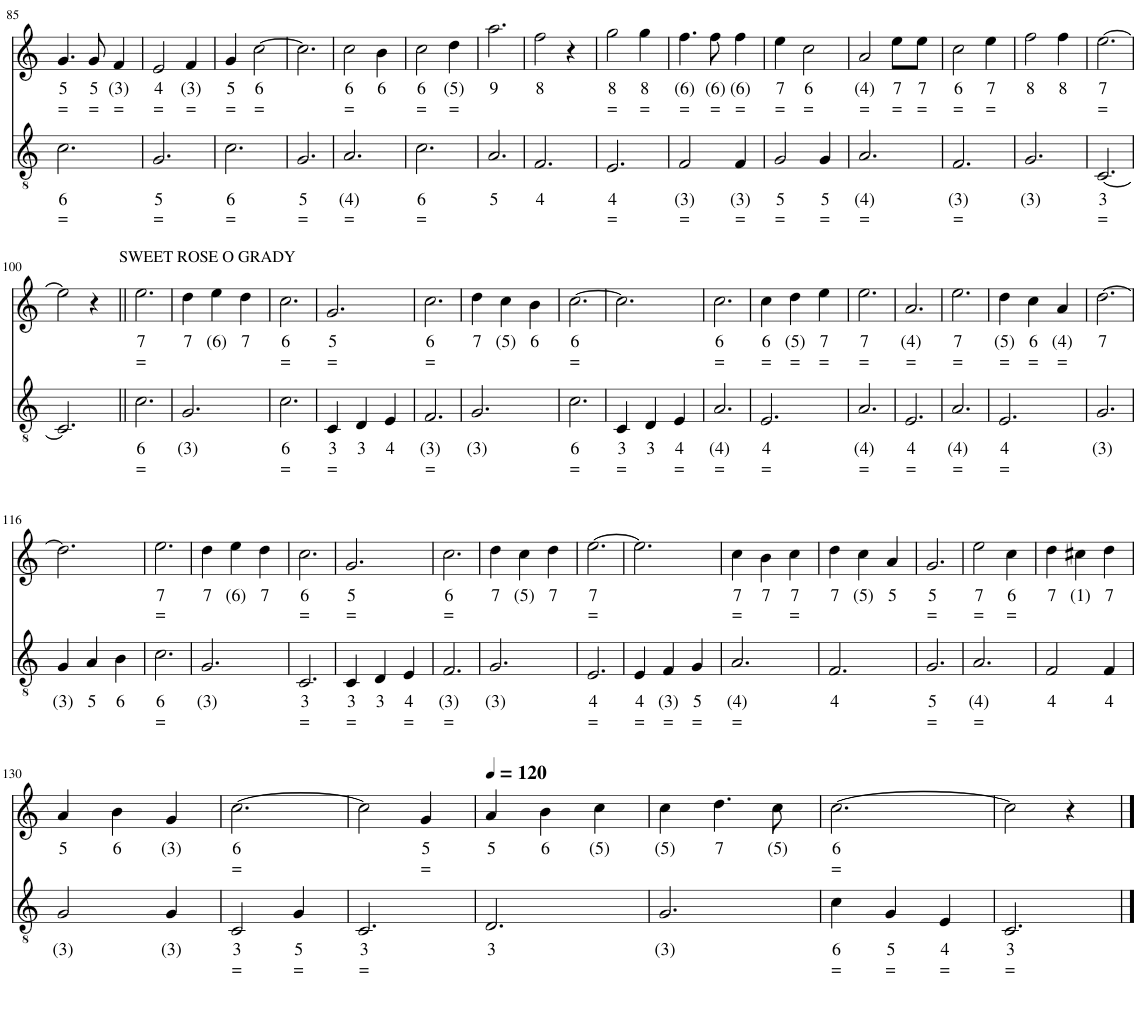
**kern	**text	**text	**kern	**text	**text
*part2	*part2	*part2	*part1	*part1	*part1
*staff2	*staff2	*staff2	*staff1	*staff1	*staff1
*I"Sequenced By	*	*	*I"My Wild Irish Rose (Chauncey Olcott)	*	*
!!LO:PB:g=z
*clefGv2	*	*	*clefG2	*	*
*k[]	*	*	*k[]	*	*
*M3/4	*	*	*M3/4	*	*
=85	=85	=85	=85	=85	=85
!	!LO:LY:b	!LO:LY:b	!	!LO:LY:b	!LO:LY:b
2.c\	6	=	4.g/	5	=
!	!	!	!	!LO:LY:b	!LO:LY:b
.	.	.	8g/	5	=
!	!	!	!	!LO:LY:b	!LO:LY:b
.	.	.	4f/	(3)	=
=86	=86	=86	=86	=86	=86
!	!LO:LY:b	!LO:LY:b	!	!LO:LY:b	!LO:LY:b
2.G/	5	=	2e/	4	=
!	!	!	!	!LO:LY:b	!LO:LY:b
.	.	.	4f/	(3)	=
=87	=87	=87	=87	=87	=87
!	!LO:LY:b	!LO:LY:b	!	!LO:LY:b	!LO:LY:b
2.c\	6	=	4g/	5	=
!	!	!	!	!LO:LY:b	!LO:LY:b
.	.	.	[2cc\	6	=
=88	=88	=88	=88	=88	=88
!	!LO:LY:b	!LO:LY:b	!	!	!
2.G/	5	=	2.cc\]	.	.
=89	=89	=89	=89	=89	=89
!	!LO:LY:b	!LO:LY:b	!	!LO:LY:b	!LO:LY:b
2.A/	(4)	=	2cc\	6	=
!	!	!	!	!LO:LY:b	!
.	.	.	4b\	6	.
=90	=90	=90	=90	=90	=90
!	!LO:LY:b	!LO:LY:b	!	!LO:LY:b	!LO:LY:b
2.c\	6	=	2cc\	6	=
!	!	!	!	!LO:LY:b	!LO:LY:b
.	.	.	4dd\	(5)	=
=91	=91	=91	=91	=91	=91
!	!LO:LY:b	!	!	!LO:LY:b	!
2.A/	5	.	2.aa\	9	.
=92	=92	=92	=92	=92	=92
!	!LO:LY:b	!	!	!LO:LY:b	!
2.F/	4	.	2ff\	8	.
.	.	.	4r	.	.
=93	=93	=93	=93	=93	=93
!	!LO:LY:b	!LO:LY:b	!	!LO:LY:b	!LO:LY:b
2.E/	4	=	2gg\	8	=
!	!	!	!	!LO:LY:b	!LO:LY:b
.	.	.	4gg\	8	=
=94	=94	=94	=94	=94	=94
!	!LO:LY:b	!LO:LY:b	!	!LO:LY:b	!LO:LY:b
2F/	(3)	=	4.ff\	(6)	=
!	!	!	!	!LO:LY:b	!LO:LY:b
.	.	.	8ff\	(6)	=
!	!LO:LY:b	!LO:LY:b	!	!LO:LY:b	!LO:LY:b
4F/	(3)	=	4ff\	(6)	=
=95	=95	=95	=95	=95	=95
!	!LO:LY:b	!LO:LY:b	!	!LO:LY:b	!LO:LY:b
2G/	5	=	4ee\	7	=
!	!	!	!	!LO:LY:b	!LO:LY:b
.	.	.	2cc\	6	=
!	!LO:LY:b	!LO:LY:b	!	!	!
4G/	5	=	.	.	.
=96	=96	=96	=96	=96	=96
!	!LO:LY:b	!LO:LY:b	!	!LO:LY:b	!LO:LY:b
2.A/	(4)	=	2a/	(4)	=
!	!	!	!	!LO:LY:b	!LO:LY:b
.	.	.	8ee\L	7	=
!	!	!	!	!LO:LY:b	!LO:LY:b
.	.	.	8ee\J	7	=
=97	=97	=97	=97	=97	=97
!	!LO:LY:b	!LO:LY:b	!	!LO:LY:b	!LO:LY:b
2.F/	(3)	=	2cc\	6	=
!	!	!	!	!LO:LY:b	!LO:LY:b
.	.	.	4ee\	7	=
=98	=98	=98	=98	=98	=98
!	!LO:LY:b	!	!	!LO:LY:b	!
2.G/	(3)	.	2ff\	8	.
!	!	!	!	!LO:LY:b	!
.	.	.	4ff\	8	.
=99	=99	=99	=99	=99	=99
!	!LO:LY:b	!LO:LY:b	!	!LO:LY:b	!LO:LY:b
[2.C/	3	=	[2.ee\	7	=
!!LO:LB:g=z
=100	=100	=100	=100	=100	=100
2.C/]	.	.	2ee\]	.	.
.	.	.	4r	.	.
=101||	=101||	=101||	=101||	=101||	=101||
!	!	!	!LO:TX:a:t=SWEET ROSE O GRADY	!	!
!	!LO:LY:b	!LO:LY:b	!	!LO:LY:b	!LO:LY:b
2.c\	6	=	2.ee\	7	=
=102	=102	=102	=102	=102	=102
!	!LO:LY:b	!	!	!LO:LY:b	!
2.G/	(3)	.	4dd\	7	.
!	!	!	!	!LO:LY:b	!
.	.	.	4ee\	(6)	.
!	!	!	!	!LO:LY:b	!
.	.	.	4dd\	7	.
=103	=103	=103	=103	=103	=103
!	!LO:LY:b	!LO:LY:b	!	!LO:LY:b	!LO:LY:b
2.c\	6	=	2.cc\	6	=
=104	=104	=104	=104	=104	=104
!	!LO:LY:b	!LO:LY:b	!	!LO:LY:b	!LO:LY:b
4C/	3	=	2.g/	5	=
!	!LO:LY:b	!	!	!	!
4D/	3	.	.	.	.
!	!LO:LY:b	!	!	!	!
4E/	4	.	.	.	.
=105	=105	=105	=105	=105	=105
!	!LO:LY:b	!LO:LY:b	!	!LO:LY:b	!LO:LY:b
2.F/	(3)	=	2.cc\	6	=
=106	=106	=106	=106	=106	=106
!	!LO:LY:b	!	!	!LO:LY:b	!
2.G/	(3)	.	4dd\	7	.
!	!	!	!	!LO:LY:b	!
.	.	.	4cc\	(5)	.
!	!	!	!	!LO:LY:b	!
.	.	.	4b\	6	.
=107	=107	=107	=107	=107	=107
!	!LO:LY:b	!LO:LY:b	!	!LO:LY:b	!LO:LY:b
2.c\	6	=	[2.cc\	6	=
=108	=108	=108	=108	=108	=108
!	!LO:LY:b	!LO:LY:b	!	!	!
4C/	3	=	2.cc\]	.	.
!	!LO:LY:b	!	!	!	!
4D/	3	.	.	.	.
!	!LO:LY:b	!LO:LY:b	!	!	!
4E/	4	=	.	.	.
=109	=109	=109	=109	=109	=109
!	!LO:LY:b	!LO:LY:b	!	!LO:LY:b	!LO:LY:b
2.A/	(4)	=	2.cc\	6	=
=110	=110	=110	=110	=110	=110
!	!LO:LY:b	!LO:LY:b	!	!LO:LY:b	!LO:LY:b
2.E/	4	=	4cc\	6	=
!	!	!	!	!LO:LY:b	!LO:LY:b
.	.	.	4dd\	(5)	=
!	!	!	!	!LO:LY:b	!LO:LY:b
.	.	.	4ee\	7	=
=111	=111	=111	=111	=111	=111
!	!LO:LY:b	!LO:LY:b	!	!LO:LY:b	!LO:LY:b
2.A/	(4)	=	2.ee\	7	=
=112	=112	=112	=112	=112	=112
!	!LO:LY:b	!LO:LY:b	!	!LO:LY:b	!LO:LY:b
2.E/	4	=	2.a/	(4)	=
=113	=113	=113	=113	=113	=113
!	!LO:LY:b	!LO:LY:b	!	!LO:LY:b	!LO:LY:b
2.A/	(4)	=	2.ee\	7	=
=114	=114	=114	=114	=114	=114
!	!LO:LY:b	!LO:LY:b	!	!LO:LY:b	!LO:LY:b
2.E/	4	=	4dd\	(5)	=
!	!	!	!	!LO:LY:b	!LO:LY:b
.	.	.	4cc\	6	=
!	!	!	!	!LO:LY:b	!LO:LY:b
.	.	.	4a/	(4)	=
=115	=115	=115	=115	=115	=115
!	!LO:LY:b	!	!	!LO:LY:b	!
2.G/	(3)	.	[2.dd\	7	.
!!LO:LB:g=z
=116	=116	=116	=116	=116	=116
!	!LO:LY:b	!	!	!	!
4G/	(3)	.	2.dd\]	.	.
!	!LO:LY:b	!	!	!	!
4A/	5	.	.	.	.
!	!LO:LY:b	!	!	!	!
4B\	6	.	.	.	.
=117	=117	=117	=117	=117	=117
!	!LO:LY:b	!LO:LY:b	!	!LO:LY:b	!LO:LY:b
2.c\	6	=	2.ee\	7	=
=118	=118	=118	=118	=118	=118
!	!LO:LY:b	!	!	!LO:LY:b	!
2.G/	(3)	.	4dd\	7	.
!	!	!	!	!LO:LY:b	!
.	.	.	4ee\	(6)	.
!	!	!	!	!LO:LY:b	!
.	.	.	4dd\	7	.
=119	=119	=119	=119	=119	=119
!	!LO:LY:b	!LO:LY:b	!	!LO:LY:b	!LO:LY:b
2.C/	3	=	2.cc\	6	=
=120	=120	=120	=120	=120	=120
!	!LO:LY:b	!LO:LY:b	!	!LO:LY:b	!LO:LY:b
4C/	3	=	2.g/	5	=
!	!LO:LY:b	!	!	!	!
4D/	3	.	.	.	.
!	!LO:LY:b	!LO:LY:b	!	!	!
4E/	4	=	.	.	.
=121	=121	=121	=121	=121	=121
!	!LO:LY:b	!LO:LY:b	!	!LO:LY:b	!LO:LY:b
2.F/	(3)	=	2.cc\	6	=
=122	=122	=122	=122	=122	=122
!	!LO:LY:b	!	!	!LO:LY:b	!
2.G/	(3)	.	4dd\	7	.
!	!	!	!	!LO:LY:b	!
.	.	.	4cc\	(5)	.
!	!	!	!	!LO:LY:b	!
.	.	.	4dd\	7	.
=123	=123	=123	=123	=123	=123
!	!LO:LY:b	!LO:LY:b	!	!LO:LY:b	!LO:LY:b
2.E/	4	=	[2.ee\	7	=
=124	=124	=124	=124	=124	=124
!	!LO:LY:b	!LO:LY:b	!	!	!
4E/	4	=	2.ee\]	.	.
!	!LO:LY:b	!LO:LY:b	!	!	!
4F/	(3)	=	.	.	.
!	!LO:LY:b	!LO:LY:b	!	!	!
4G/	5	=	.	.	.
=125	=125	=125	=125	=125	=125
!	!LO:LY:b	!LO:LY:b	!	!LO:LY:b	!LO:LY:b
2.A/	(4)	=	4cc\	7	=
!	!	!	!	!LO:LY:b	!
.	.	.	4b\	7	.
!	!	!	!	!LO:LY:b	!LO:LY:b
.	.	.	4cc\	7	=
=126	=126	=126	=126	=126	=126
!	!LO:LY:b	!	!	!LO:LY:b	!
2.F/	4	.	4dd\	7	.
!	!	!	!	!LO:LY:b	!
.	.	.	4cc\	(5)	.
!	!	!	!	!LO:LY:b	!
.	.	.	4a/	5	.
=127	=127	=127	=127	=127	=127
!	!LO:LY:b	!LO:LY:b	!	!LO:LY:b	!LO:LY:b
2.G/	5	=	2.g/	5	=
=128	=128	=128	=128	=128	=128
!	!LO:LY:b	!LO:LY:b	!	!LO:LY:b	!LO:LY:b
2.A/	(4)	=	2ee\	7	=
!	!	!	!	!LO:LY:b	!LO:LY:b
.	.	.	4cc\	6	=
=129	=129	=129	=129	=129	=129
!	!LO:LY:b	!	!	!LO:LY:b	!
2F/	4	.	4dd\	7	.
!	!	!	!	!LO:LY:b	!
.	.	.	4cc#X\	(1)	.
!	!LO:LY:b	!	!	!LO:LY:b	!
4F/	4	.	4dd\	7	.
!!LO:LB:g=z
=130	=130	=130	=130	=130	=130
!	!LO:LY:b	!	!	!LO:LY:b	!
2G/	(3)	.	4a/	5	.
!	!	!	!	!LO:LY:b	!
.	.	.	4b\	6	.
!	!LO:LY:b	!	!	!LO:LY:b	!
4G/	(3)	.	4g/	(3)	.
=131	=131	=131	=131	=131	=131
!	!LO:LY:b	!LO:LY:b	!	!LO:LY:b	!LO:LY:b
2C/	3	=	[2.cc\	6	=
!	!LO:LY:b	!LO:LY:b	!	!	!
4G/	5	=	.	.	.
=132	=132	=132	=132	=132	=132
!	!LO:LY:b	!LO:LY:b	!	!	!
2.C/	3	=	2cc\]	.	.
!	!	!	!	!LO:LY:b	!LO:LY:b
.	.	.	4g/	5	=
=133	=133	=133	=133	=133	=133
*	*	*	*MM120	*	*
!	!LO:LY:b	!	!	!LO:LY:b	!
2.D/	3	.	4a/	5	.
!	!	!	!	!LO:LY:b	!
.	.	.	4b\	6	.
!	!	!	!	!LO:LY:b	!
.	.	.	4cc\	(5)	.
=134	=134	=134	=134	=134	=134
!	!LO:LY:b	!	!	!LO:LY:b	!
2.G/	(3)	.	4cc\	(5)	.
!	!	!	!	!LO:LY:b	!
.	.	.	4.dd\	7	.
!	!	!	!	!LO:LY:b	!
.	.	.	8cc\	(5)	.
=135	=135	=135	=135	=135	=135
!	!LO:LY:b	!LO:LY:b	!	!LO:LY:b	!LO:LY:b
4c\	6	=	[2.cc\	6	=
!	!LO:LY:b	!LO:LY:b	!	!	!
4G/	5	=	.	.	.
!	!LO:LY:b	!LO:LY:b	!	!	!
4E/	4	=	.	.	.
=136	=136	=136	=136	=136	=136
!	!LO:LY:b	!LO:LY:b	!	!	!
2.C/	3	=	2cc\]	.	.
.	.	.	4r	.	.
==	==	==	==	==	==
*-	*-	*-	*-	*-	*-
